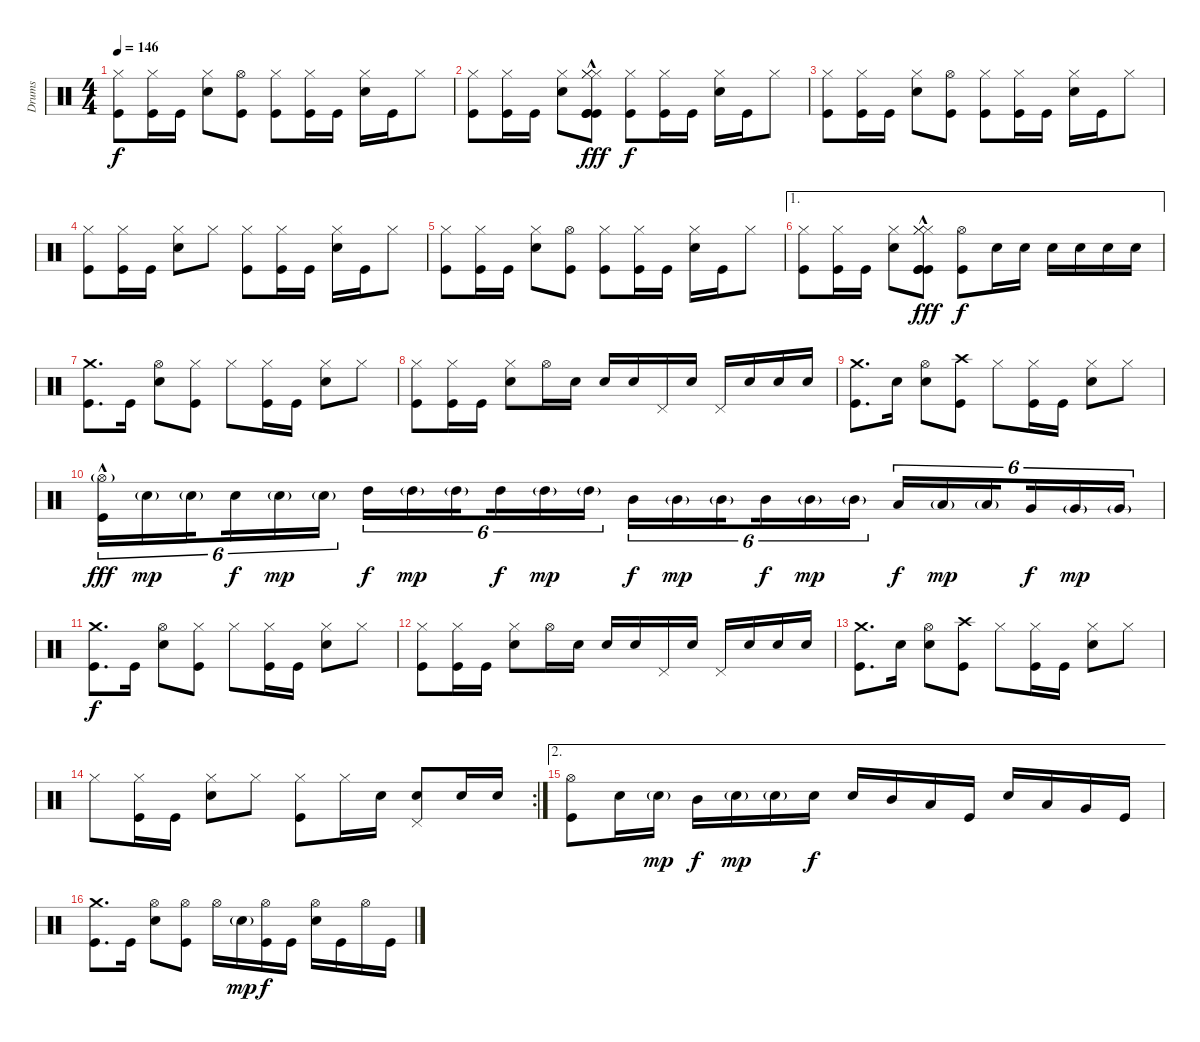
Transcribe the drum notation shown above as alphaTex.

\track ("Drums" "Drums") {instrument percussion}
\staff {score}
\articulation defaults
\ts (4 4)
\tempo 146
\clef neutral
\ks c
("Hi-Hat (closed)" "Kick (hit)").8{dy f} ("Hi-Hat (closed)" "Kick (hit)").16 "Kick (hit)".16 ("Hi-Hat (closed)" "Electric Snare (hit)").8 ("Hi-Hat (open)" "Kick (hit)").8 ("Hi-Hat (closed)" "Kick (hit)").8 ("Hi-Hat (closed)" "Kick (hit)").16 "Kick (hit)".16 ("Hi-Hat (closed)" "Electric Snare (hit)").16 "Kick (hit)".16 "Hi-Hat (closed)".8 |
("Hi-Hat (closed)" "Kick (hit)").8 ("Hi-Hat (closed)" "Kick (hit)").16 "Kick (hit)".16 ("Hi-Hat (closed)" "Electric Snare (hit)").8 ("Hi-Hat (closed)"{hac} "Hi-Hat (closed)"{hac} "Hi-Hat (closed)"{hac} "Kick (hit)"{hac} "Kick (hit)"{hac} "Kick (hit)"{hac}).8{dy fff} ("Hi-Hat (closed)" "Kick (hit)").8{dy f} ("Hi-Hat (closed)" "Kick (hit)").16 "Kick (hit)".16 ("Hi-Hat (closed)" "Electric Snare (hit)").16 "Kick (hit)".16 "Hi-Hat (closed)".8 |
("Hi-Hat (closed)" "Kick (hit)").8 ("Hi-Hat (closed)" "Kick (hit)").16 "Kick (hit)".16 ("Hi-Hat (closed)" "Electric Snare (hit)").8 ("Hi-Hat (open)" "Kick (hit)").8 ("Hi-Hat (closed)" "Kick (hit)").8 ("Hi-Hat (closed)" "Kick (hit)").16 "Kick (hit)".16 ("Hi-Hat (closed)" "Electric Snare (hit)").16 "Kick (hit)".16 "Hi-Hat (closed)".8 |
("Hi-Hat (closed)" "Kick (hit)").8 ("Hi-Hat (closed)" "Kick (hit)").16 "Kick (hit)".16 ("Hi-Hat (closed)" "Electric Snare (hit)").8 "Hi-Hat (closed)".8 ("Hi-Hat (closed)" "Kick (hit)").8 ("Hi-Hat (closed)" "Kick (hit)").16 "Kick (hit)".16 ("Hi-Hat (closed)" "Electric Snare (hit)").16 "Kick (hit)".16 "Hi-Hat (closed)".8 |
("Hi-Hat (closed)" "Kick (hit)").8 ("Hi-Hat (closed)" "Kick (hit)").16 "Kick (hit)".16 ("Hi-Hat (closed)" "Electric Snare (hit)").8 ("Hi-Hat (open)" "Kick (hit)").8 ("Hi-Hat (closed)" "Kick (hit)").8 ("Hi-Hat (closed)" "Kick (hit)").16 "Kick (hit)".16 ("Hi-Hat (closed)" "Electric Snare (hit)").16 "Kick (hit)".16 "Hi-Hat (closed)".8 |
\ae 1
("Hi-Hat (closed)" "Kick (hit)").8 ("Hi-Hat (closed)" "Kick (hit)").16 "Kick (hit)".16 ("Hi-Hat (closed)" "Electric Snare (hit)").8 ("Hi-Hat (closed)"{hac} "Hi-Hat (closed)"{hac} "Hi-Hat (closed)"{hac} "Kick (hit)"{hac} "Kick (hit)"{hac} "Kick (hit)"{hac}).8{dy fff} ("Hi-Hat (open)" "Kick (hit)").8{dy f} "Electric Snare (hit)".16 "Electric Snare (hit)".16 "Electric Snare (hit)".16 "Electric Snare (hit)".16 "Electric Snare (hit)".16 "Electric Snare (hit)".16 |
("Crash medium (hit)" "Kick (hit)").8{d} "Kick (hit)".16 ("Hi-Hat (open)" "Electric Snare (hit)").8 ("Hi-Hat (closed)" "Kick (hit)").8 "Hi-Hat (closed)".8 ("Hi-Hat (closed)" "Kick (hit)").16 "Kick (hit)".16 ("Hi-Hat (closed)" "Electric Snare (hit)").8 "Hi-Hat (closed)".8 |
("Hi-Hat (closed)" "Kick (hit)").8 ("Hi-Hat (closed)" "Kick (hit)").16 "Kick (hit)".16 ("Hi-Hat (closed)" "Electric Snare (hit)").8 "Hi-Hat (open)".16 "Electric Snare (hit)".16 "Electric Snare (hit)".16 "Electric Snare (hit)".16 "Pedal Hi-Hat (hit)".16 "Electric Snare (hit)".16 "Pedal Hi-Hat (hit)".16 "Electric Snare (hit)".16 "Electric Snare (hit)".16 "Electric Snare (hit)".16 |
("Crash medium (hit)" "Kick (hit)").8{d} "Electric Snare (hit)".16 ("Hi-Hat (open)" "Electric Snare (hit)").8 ("Crash high (hit)" "Kick (hit)").8 "Hi-Hat (closed)".8 ("Hi-Hat (closed)" "Kick (hit)").16 "Kick (hit)".16 ("Hi-Hat (closed)" "Electric Snare (hit)").8 "Hi-Hat (closed)".8 |
("Hi-Hat (open)"{g} "Kick (hit)"{hac}).16{tu (6 4) dy fff} "Electric Snare (hit)"{g}.16{tu (6 4) dy mp} "Electric Snare (hit)"{g}.16{tu (6 4) beam splitsecondary} "Electric Snare (hit)".16{tu (6 4) dy f} "Electric Snare (hit)"{g}.16{tu (6 4) dy mp} "Electric Snare (hit)"{g}.16{tu (6 4)} "High Tom (hit)".16{tu (6 4) dy f} "High Tom (hit)"{g}.16{tu (6 4) dy mp} "High Tom (hit)"{g}.16{tu (6 4) beam splitsecondary} "High Tom (hit)".16{tu (6 4) dy f} "High Tom (hit)"{g}.16{tu (6 4) dy mp} "High Tom (hit)"{g}.16{tu (6 4)} "Mid Tom (hit)".16{tu (6 4) dy f} "Mid Tom (hit)"{g}.16{tu (6 4) dy mp} "Mid Tom (hit)"{g}.16{tu (6 4) beam splitsecondary} "Mid Tom (hit)".16{tu (6 4) dy f} "Mid Tom (hit)"{g}.16{tu (6 4) dy mp} "Mid Tom (hit)"{g}.16{tu (6 4)} "Low Tom (hit)".16{tu (6 4) dy f} "Low Tom (hit)"{g}.16{tu (6 4) dy mp} "Low Tom (hit)"{g}.16{tu (6 4) beam splitsecondary} "Very Low Tom (hit)".16{tu (6 4) dy f} "Very Low Tom (hit)"{g}.16{tu (6 4) dy mp} "Very Low Tom (hit)"{g}.16{tu (6 4)} |
("Crash medium (hit)" "Kick (hit)").8{d dy f} "Kick (hit)".16 ("Hi-Hat (open)" "Electric Snare (hit)").8 ("Hi-Hat (closed)" "Kick (hit)").8 "Hi-Hat (closed)".8 ("Hi-Hat (closed)" "Kick (hit)").16 "Kick (hit)".16 ("Hi-Hat (closed)" "Electric Snare (hit)").8 "Hi-Hat (closed)".8 |
("Hi-Hat (closed)" "Kick (hit)").8 ("Hi-Hat (closed)" "Kick (hit)").16 "Kick (hit)".16 ("Hi-Hat (closed)" "Electric Snare (hit)").8 "Hi-Hat (open)".16 "Electric Snare (hit)".16 "Electric Snare (hit)".16 "Electric Snare (hit)".16 "Pedal Hi-Hat (hit)".16 "Electric Snare (hit)".16 "Pedal Hi-Hat (hit)".16 "Electric Snare (hit)".16 "Electric Snare (hit)".16 "Electric Snare (hit)".16 |
("Crash medium (hit)" "Kick (hit)").8{d} "Electric Snare (hit)".16 ("Hi-Hat (open)" "Electric Snare (hit)").8 ("Crash high (hit)" "Kick (hit)").8 "Hi-Hat (closed)".8 ("Hi-Hat (closed)" "Kick (hit)").16 "Kick (hit)".16 ("Hi-Hat (closed)" "Electric Snare (hit)").8 "Hi-Hat (closed)".8 |
\rc 2 "Hi-Hat (closed)".8
("Hi-Hat (closed)" "Kick (hit)").16 "Kick (hit)".16 ("Hi-Hat (closed)" "Electric Snare (hit)").8 "Hi-Hat (closed)".8 ("Hi-Hat (closed)" "Kick (hit)").8 "Hi-Hat (closed)".16 "Electric Snare (hit)".16 ("Pedal Hi-Hat (hit)" "Electric Snare (hit)").8 "Electric Snare (hit)".16 "Electric Snare (hit)".16 |
\ae 2
("Hi-Hat (open)" "Kick (hit)").8 "Electric Snare (hit)".16 "Electric Snare (hit)"{g}.16{dy mp} "Mid Tom (hit)".16{dy f} "Electric Snare (hit)"{g}.16{dy mp} "Electric Snare (hit)"{g}.16 "Electric Snare (hit)".16{dy f} "Electric Snare (hit)".16 "Mid Tom (hit)".16 "Low Tom (hit)".16 "Kick (hit)".16 "Electric Snare (hit)".16 "Low Tom (hit)".16 "Very Low Tom (hit)".16 "Kick (hit)".16 |
("Crash medium (hit)" "Kick (hit)").8{d} "Kick (hit)".16 ("Hi-Hat (open)" "Electric Snare (hit)").8 ("Hi-Hat (open)" "Kick (hit)").8 "Hi-Hat (open)".16 "Electric Snare (hit)"{g}.16{dy mp} ("Hi-Hat (open)" "Kick (hit)").16{dy f} "Kick (hit)".16 ("Hi-Hat (open)" "Electric Snare (hit)").16 "Kick (hit)".16 "Hi-Hat (open)".16 "Kick (hit)".16
